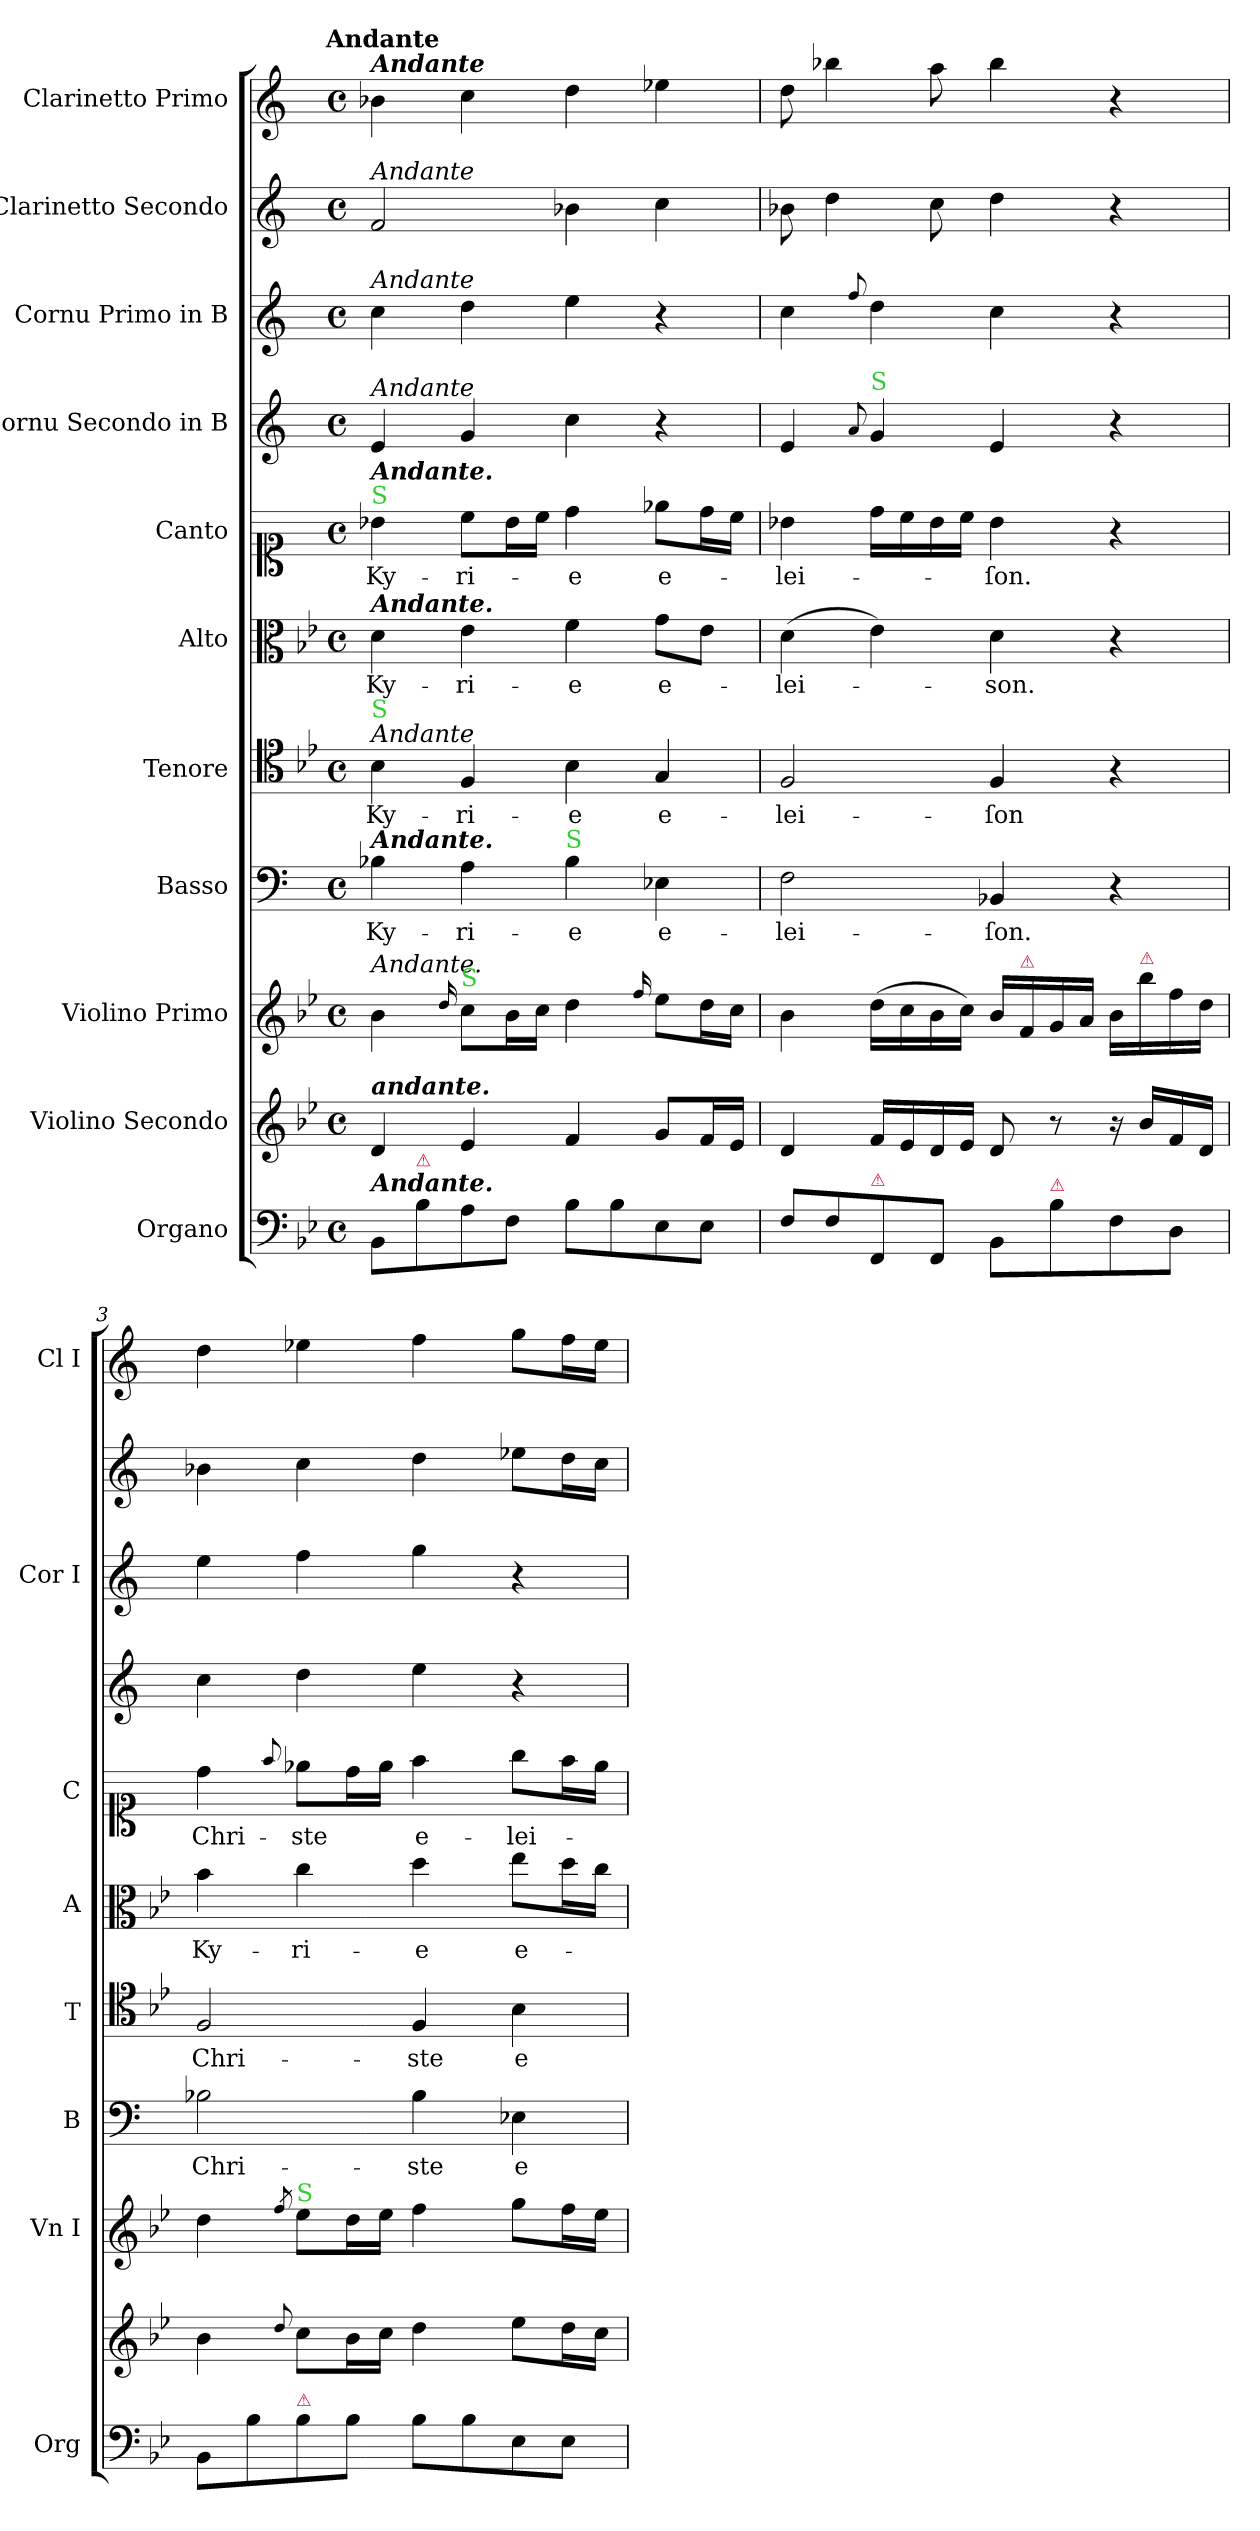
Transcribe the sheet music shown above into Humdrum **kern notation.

**kern	**kern	**kern	**kern	**text	**kern	**text	**kern	**text	**kern	**text	**kern	**kern	**kern	**kern
*part11	*part10	*part9	*part8	*part8	*part7	*part7	*part6	*part6	*part5	*part5	*part4	*part3	*part2	*part1
*staff11	*staff10	*staff9	*staff8	*staff8	*staff7	*staff7	*staff6	*staff6	*staff5	*staff5	*staff4	*staff3	*staff2	*staff1
*I"Organo	*I"Violino Secondo	*I"Violino Primo	*I"Basso	*	*I"Tenore	*	*I"Alto	*	*I"Canto	*	*I"Cornu Secondo in B	*I"Cornu Primo in B	*I"Clarinetto Secondo	*I"Clarinetto Primo
*I'Org	*	*I'Vn I	*I'B	*	*I'T	*	*I'A	*	*I'C	*	*	*I'Cor I	*	*I'Cl I
*clefF4	*clefG2	*clefG2	*clefF4	*	*clefC4	*	*clefC3	*	*clefC1	*	*clefG2	*clefG2	*clefG2	*clefG2
*	*	*	*	*	*	*	*	*	*	*	*ITrd1c2	*ITrd1c2	*	*
*k[b-e-]	*k[b-e-]	*k[b-e-]	*	*	*k[b-e-]	*	*k[b-e-]	*	*	*	*k[b-e-]	*k[b-e-]	*	*
!!LO:TX:omd:t=Andante
*M4/4	*M4/4	*M4/4	*M4/4	*	*M4/4	*	*M4/4	*	*M4/4	*	*M4/4	*M4/4	*M4/4	*M4/4
*met(c)	*met(c)	*met(c)	*met(c)	*	*met(c)	*	*met(c)	*	*met(c)	*	*met(c)	*met(c)	*met(c)	*met(c)
*MM72	*MM72	*MM72	*MM72	*	*MM72	*	*MM72	*	*MM72	*	*MM72	*MM72	*MM72	*MM72
=1	=1	=1	=1	=1	=1	=1	=1	=1	=1	=1	=1	=1	=1	=1
!	!	!	!	!	!	!	!	!	!	!	!	!	!	!LO:TX:a:Bi:t=Andante
!	!	!	!	!	!	!	!	!	!	!	!	!	!LO:TX:a:i:t=Andante	!
!	!	!	!	!	!	!	!	!	!	!	!	!LO:TX:a:i:t=Andante	!	!
!	!	!	!	!	!	!	!	!	!	!	!LO:TX:a:i:t=Andante	!	!	!
!	!	!	!	!	!	!	!	!	!LO:TX:a:color=limegreen:t=S	!	!	!	!	!
!	!	!	!	!	!	!	!	!	!LO:TX:a:Bi:t=Andante.	!	!	!	!	!
!	!	!	!	!	!	!	!LO:TX:a:Bi:t=Andante.	!	!	!	!	!	!	!
!	!	!	!	!	!LO:TX:a:i:t=Andante	!	!	!	!	!	!	!	!	!
!	!	!	!	!	!LO:TX:a:color=limegreen:t=S	!	!	!	!	!	!	!	!	!
!	!	!	!LO:TX:a:Bi:t=Andante.	!	!	!	!	!	!	!	!	!	!	!
!	!	!LO:TX:a:i:t=Andante.	!	!	!	!	!	!	!	!	!	!	!	!
!	!LO:TX:a:Bi:t=andante.	!	!	!	!	!	!	!	!	!	!	!	!	!
!LO:TX:a:Bi:t=Andante.	!	!	!	!	!	!	!	!	!	!	!	!	!	!
8BB-/L	4d/	4b-\	4B-\	Ky-	4B-\	Ky-	4d\	Ky-	4b-\	Ky-	4d/	4b-\	2f/	4b-\
!LO:TX:a:color=crimson:t=⚠	!	!	!	!	!	!	!	!	!	!	!	!	!	!
8B-\	.	.	.	.	.	.	.	.	.	.	.	.	.	.
.	.	16qqdd/	.	.	.	.	.	.	.	.	.	.	.	.
!	!	!LO:TX:a:color=limegreen:t=S	!	!	!	!	!	!	!	!	!	!	!	!
8A\	4e-/	8cc\L	4A\	-ri-	4F/	-ri-	4e-\	-ri-	8cc\L	-ri-	4f/	4cc\	.	4cc\
8F\J	.	16b-\L	.	.	.	.	.	.	16b-\L	.	.	.	.	.
.	.	16cc\JJ	.	.	.	.	.	.	16cc\JJ	.	.	.	.	.
!	!	!	!LO:TX:a:color=limegreen:t=S	!	!	!	!	!	!	!	!	!	!	!
8B-\L	4f/	4dd\	4B-\	-e	4B-\	-e	4f\	-e	4dd\	-e	4b-\	4dd\	4b-\	4dd\
8B-\	.	.	.	.	.	.	.	.	.	.	.	.	.	.
.	.	16qqff/	.	.	.	.	.	.	.	.	.	.	.	.
8E-\	8g/L	8ee-\L	4E-\	e-	4G/	e-	8g\L	e-	8ee-\L	e-	4r	4r	4cc\	4ee-\
8E-\J	16f/L	16dd\L	.	.	.	.	8e-\J	.	16dd\L	.	.	.	.	.
.	16e-/JJ	16cc\JJ	.	.	.	.	.	.	16cc\JJ	.	.	.	.	.
=2	=2	=2	=2	=2	=2	=2	=2	=2	=2	=2	=2	=2	=2	=2
8F\L	4d/	4b-\	2F\	-lei-	2F/	-lei-	(>4d\	-lei-	4b-\	-lei-	4d/	4b-\	8b-\	8dd\
8F\	.	.	.	.	.	.	.	.	.	.	.	.	4dd\	4bb-\
.	.	.	.	.	.	.	.	.	.	.	8qqg/	8qqee-/	.	.
!	!	!	!	!	!	!	!	!	!	!	!LO:TX:a:color=limegreen:t=S	!	!	!
!LO:TX:a:color=crimson:t=⚠	!	!	!	!	!	!	!	!	!	!	!	!	!	!
8FF/	16f/LL	(>16dd\LL	.	.	.	.	4e-\)	.	16dd\LL	.	4f/	4cc\	.	.
.	16e-/	16cc\	.	.	.	.	.	.	16cc\	.	.	.	.	.
8FF/J	16d/	16b-\	.	.	.	.	.	.	16b-\	.	.	.	8cc\	8aa\
.	16e-/JJ	16cc\JJ)	.	.	.	.	.	.	16cc\JJ	.	.	.	.	.
8BB-/L	8d/	16b-\LL	4BB-/	-ſon.	4F/	-ſon	4d\	-son.	4b-\	-ſon.	4d/	4b-\	4dd\	4bb-\
!	!	!LO:TX:a:color=crimson:t=⚠	!	!	!	!	!	!	!	!	!	!	!	!
.	.	16f/	.	.	.	.	.	.	.	.	.	.	.	.
!LO:TX:a:color=crimson:t=⚠	!	!	!	!	!	!	!	!	!	!	!	!	!	!
8B-\	8r	16g/	.	.	.	.	.	.	.	.	.	.	.	.
.	.	16a/JJ	.	.	.	.	.	.	.	.	.	.	.	.
8F\	16r	16b-/LL	4r	.	4r	.	4r	.	4r	.	4r	4r	4r	4r
!	!	!LO:TX:a:color=crimson:t=⚠	!	!	!	!	!	!	!	!	!	!	!	!
.	16b-\LL	16bb-\	.	.	.	.	.	.	.	.	.	.	.	.
8D\J	16f/	16ff\	.	.	.	.	.	.	.	.	.	.	.	.
.	16d/JJ	16dd\JJ	.	.	.	.	.	.	.	.	.	.	.	.
=3	=3	=3	=3	=3	=3	=3	=3	=3	=3	=3	=3	=3	=3	=3
8BB-/L	4b-\	4dd\	2B-\	Chri-	2F/	Chri-	4b-\	Ky-	4dd\	Chri-	4b-\	4dd\	4b-\	4dd\
8B-\	.	.	.	.	.	.	.	.	.	.	.	.	.	.
.	8qqdd/	8qff/	.	.	.	.	.	.	8qqff/	.	.	.	.	.
!	!	!LO:TX:a:color=limegreen:t=S	!	!	!	!	!	!	!	!	!	!	!	!
!LO:TX:a:color=crimson:t=⚠	!	!	!	!	!	!	!	!	!	!	!	!	!	!
8B-\	8cc\L	8ee-\L	.	.	.	.	4cc\	-ri-	8ee-\L	-ste	4cc\	4ee-\	4cc\	4ee-\
8B-\J	16b-\L	16dd\L	.	.	.	.	.	.	16dd\L	.	.	.	.	.
.	16cc\JJ	16ee-\JJ	.	.	.	.	.	.	16ee-\JJ	.	.	.	.	.
8B-\L	4dd\	4ff\	4B-\	-ste	4F/	-ste	4dd\	-e	4ff\	e-	4dd\	4ff\	4dd\	4ff\
8B-\	.	.	.	.	.	.	.	.	.	.	.	.	.	.
8E-\	8ee-\L	8gg\L	4E-\	e-	4B-\	e-	8ee-\L	e-	8gg\L	-lei-	4r	4r	8ee-\L	8gg\L
8E-\J	16dd\L	16ff\L	.	.	.	.	16dd\L	.	16ff\L	.	.	.	16dd\L	16ff\L
.	16cc\JJ	16ee-\JJ	.	.	.	.	16cc\JJ	.	16ee-\JJ	.	.	.	16cc\JJ	16ee-\JJ
=	=	=	=	=	=	=	=	=	=	=	=	=	=	=
*-	*-	*-	*-	*-	*-	*-	*-	*-	*-	*-	*-	*-	*-	*-
